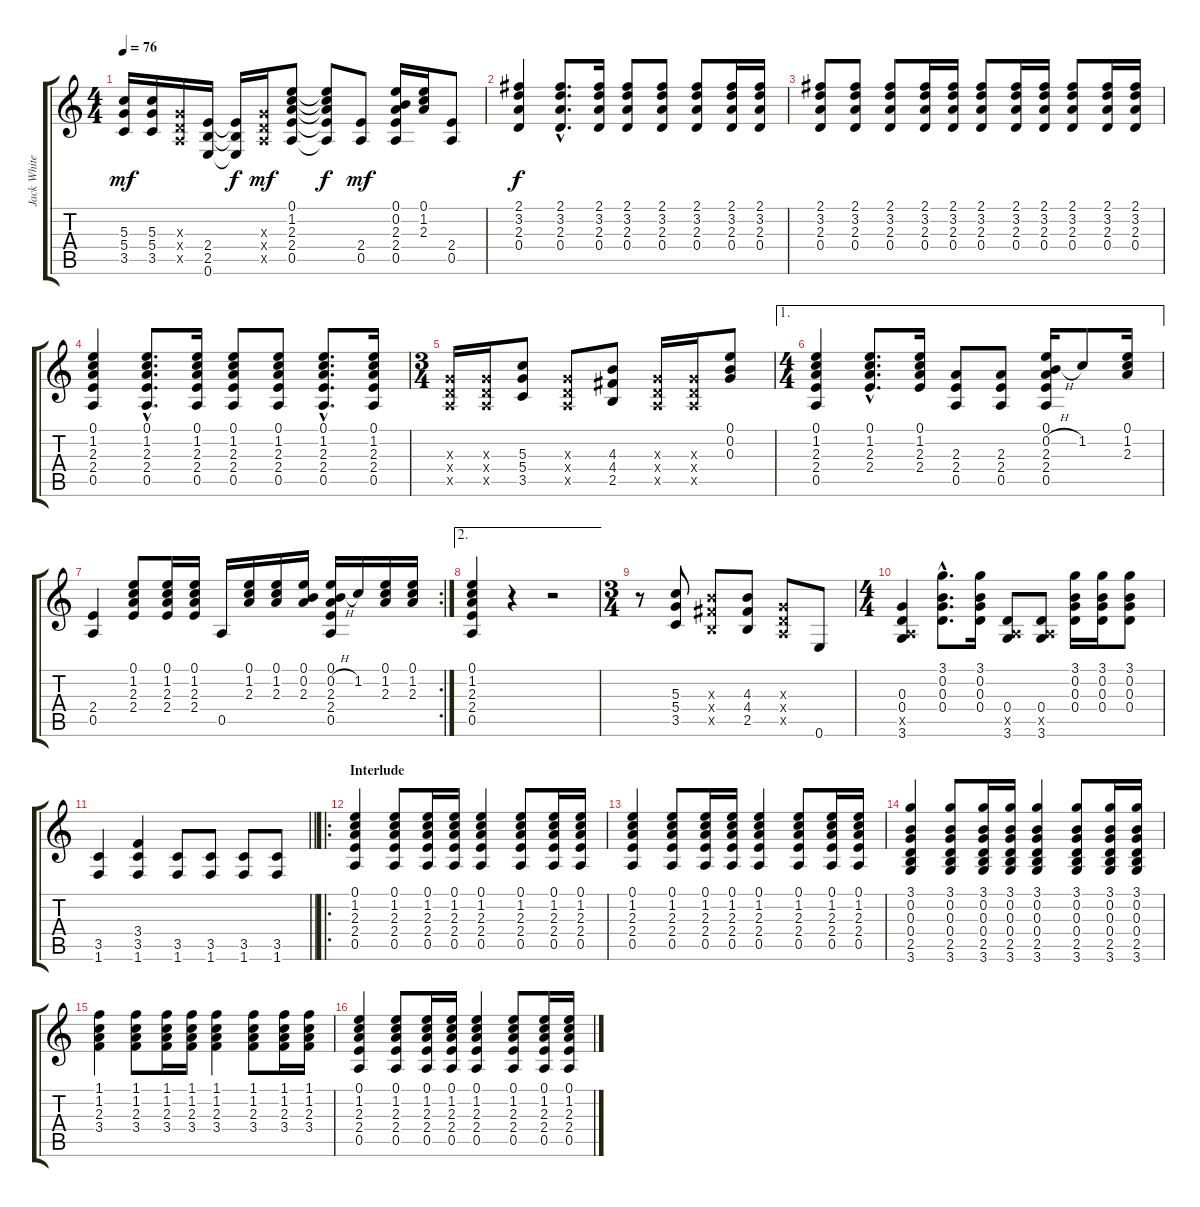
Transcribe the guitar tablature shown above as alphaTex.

\track ("Jack White" "Jack White") {instrument acousticguitarsteel}
\staff {score tabs}
\tuning (E4 B3 G3 D3 A2 E2) {hide}
\ts (4 4)
\tempo 76
\clef g2
\ks c
(5.3 5.4 3.5).16{dy mf} (5.3 5.4 3.5).16 (0.3{x} 0.4{x} 0.5{x}).16 (2.4 2.5 0.6).16 (2.4{t} 2.5{t} 0.6{t}).16{dy f} (0.3{x} 0.4{x} 0.5{x}).16{dy mf} (0.1 1.2 2.3 2.4 0.5).8 (0.1{t} 1.2{t} 2.3{t} 2.4{t} 0.5{t}).8{dy f} (2.4 0.5).8{dy mf} (0.1 0.2 2.3 2.4 0.5).16 (0.1 1.2 2.3).16 (2.4 0.5).8 |
(2.1 3.2 2.3 0.4).4{dy f} (2.1{hac} 3.2{hac} 2.3{hac} 0.4{hac}).8{d} (2.1 3.2 2.3 0.4).16 (2.1 3.2 2.3 0.4).8 (2.1 3.2 2.3 0.4).8 (2.1 3.2 2.3 0.4).8 (2.1 3.2 2.3 0.4).16 (2.1 3.2 2.3 0.4).16 |
(2.1 3.2 2.3 0.4).8 (2.1 3.2 2.3 0.4).8 (2.1 3.2 2.3 0.4).8 (2.1 3.2 2.3 0.4).16 (2.1 3.2 2.3 0.4).16 (2.1 3.2 2.3 0.4).8 (2.1 3.2 2.3 0.4).16 (2.1 3.2 2.3 0.4).16 (2.1 3.2 2.3 0.4).8 (2.1 3.2 2.3 0.4).16 (2.1 3.2 2.3 0.4).16 |
(0.1 1.2 2.3 2.4 0.5).4 (0.1{hac} 1.2{hac} 2.3{hac} 2.4{hac} 0.5{hac}).8{d} (0.1 1.2 2.3 2.4 0.5).16 (0.1 1.2 2.3 2.4 0.5).8 (0.1 1.2 2.3 2.4 0.5).8 (0.1{hac} 1.2{hac} 2.3{hac} 2.4{hac} 0.5{hac}).8{d} (0.1 1.2 2.3 2.4 0.5).16 |
\ts (3 4)
(0.3{x} 0.4{x} 0.5{x}).16 (0.3{x} 0.4{x} 0.5{x}).16 (5.3 5.4 3.5).8 (0.3{x} 0.4{x} 0.5{x}).8 (4.3 4.4 2.5).8 (0.3{x} 0.4{x} 0.5{x}).16 (0.3{x} 0.4{x} 0.5{x}).16 (0.1 0.2 0.3).8 |
\ae 1
\ts (4 4)
(0.1 1.2 2.3 2.4 0.5).4 (0.1{hac} 1.2{hac} 2.3{hac} 2.4{hac}).8{d} (0.1 1.2 2.3 2.4).16 (2.3 2.4 0.5).8 (2.3 2.4 0.5).8 (0.1 0.2{h} 2.3 2.4 0.5).16 1.2.8 (0.1 1.2 2.3).16 |
\rc 2
(2.4 0.5).4 (0.1 1.2 2.3 2.4).8 (0.1 1.2 2.3 2.4).16 (0.1 1.2 2.3 2.4).16 0.5.16 (0.1 1.2 2.3).16 (0.1 1.2 2.3).16 (0.1 0.2 2.3).16 (0.1 0.2{h} 2.3 2.4 0.5).16 1.2.16 (0.1 1.2 2.3).16 (0.1 1.2 2.3).16 |
\ae 2
(0.1 1.2 2.3 2.4 0.5).4 r.4 r.2 |
\ts (3 4)
r.8 (5.3 5.4 3.5).8 (4.3{x} 4.4{x} 2.5{x}).8 (4.3 4.4 2.5).8 (0.3{x} 0.4{x} 0.5{x}).8 0.6.8 |
\ts (4 4)
(0.3 0.4 0.5{x} 3.6).4 (3.1{hac} 0.2{hac} 0.3{hac} 0.4{hac}).8{d} (3.1 0.2 0.3 0.4).16 (0.4 0.5{x} 3.6).8 (0.4 0.5{x} 3.6).8 (3.1 0.2 0.3 0.4).16 (3.1 0.2 0.3 0.4).16 (3.1 0.2 0.3 0.4).8 |
\barLineRight lightlight
(3.5 1.6).4 (3.4 3.5 1.6).4 (3.5 1.6).8 (3.5 1.6).8 (3.5 1.6).8 (3.5 1.6).8 |
\ro
\section ("" "Interlude")
(0.1 1.2 2.3 2.4 0.5).4 (0.1 1.2 2.3 2.4 0.5).8 (0.1 1.2 2.3 2.4 0.5).16 (0.1 1.2 2.3 2.4 0.5).16 (0.1 1.2 2.3 2.4 0.5).4 (0.1 1.2 2.3 2.4 0.5).8 (0.1 1.2 2.3 2.4 0.5).16 (0.1 1.2 2.3 2.4 0.5).16 |
(0.1 1.2 2.3 2.4 0.5).4 (0.1 1.2 2.3 2.4 0.5).8 (0.1 1.2 2.3 2.4 0.5).16 (0.1 1.2 2.3 2.4 0.5).16 (0.1 1.2 2.3 2.4 0.5).4 (0.1 1.2 2.3 2.4 0.5).8 (0.1 1.2 2.3 2.4 0.5).16 (0.1 1.2 2.3 2.4 0.5).16 |
(3.1 0.2 0.3 0.4 2.5 3.6).4 (3.1 0.2 0.3 0.4 2.5 3.6).8 (3.1 0.2 0.3 0.4 2.5 3.6).16 (3.1 0.2 0.3 0.4 2.5 3.6).16 (3.1 0.2 0.3 0.4 2.5 3.6).4 (3.1 0.2 0.3 0.4 2.5 3.6).8 (3.1 0.2 0.3 0.4 2.5 3.6).16 (3.1 0.2 0.3 0.4 2.5 3.6).16 |
(1.1 1.2 2.3 3.4).4 (1.1 1.2 2.3 3.4).8 (1.1 1.2 2.3 3.4).16 (1.1 1.2 2.3 3.4).16 (1.1 1.2 2.3 3.4).4 (1.1 1.2 2.3 3.4).8 (1.1 1.2 2.3 3.4).16 (1.1 1.2 2.3 3.4).16 |
(0.1 1.2 2.3 2.4 0.5).4 (0.1 1.2 2.3 2.4 0.5).8 (0.1 1.2 2.3 2.4 0.5).16 (0.1 1.2 2.3 2.4 0.5).16 (0.1 1.2 2.3 2.4 0.5).4 (0.1 1.2 2.3 2.4 0.5).8 (0.1 1.2 2.3 2.4 0.5).16 (0.1 1.2 2.3 2.4 0.5).16
